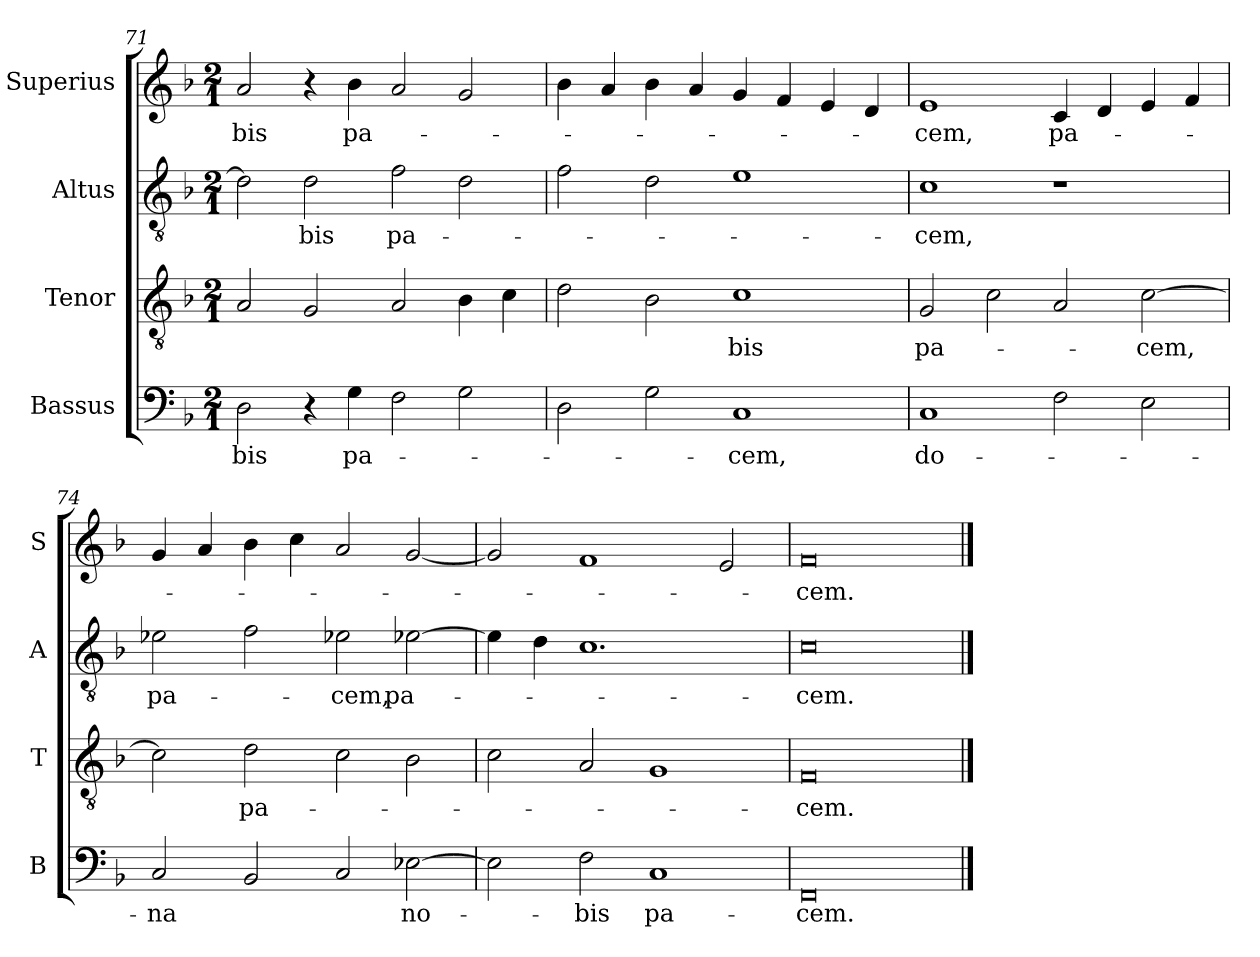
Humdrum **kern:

**kern	**text	**kern	**text	**kern	**text	**kern	**text
*part4	*part4	*part3	*part3	*part2	*part2	*part1	*part1
*staff4	*staff4	*staff3	*staff3	*staff2	*staff2	*staff1	*staff1
*I"Bassus	*	*I"Tenor	*	*I"Altus	*	*I"Superius	*
*I'B	*	*I'T	*	*I'A	*	*I'S	*
*clefF4	*	*clefGv2	*	*clefGv2	*	*clefG2	*
*k[b-]	*	*k[b-]	*	*k[b-]	*	*k[b-]	*
*M2/1	*	*M2/1	*	*M2/1	*	*M2/1	*
=71	=71	=71	=71	=71	=71	=71	=71
!	!LO:LY:i	!	!	!	!	!	!
2D	-bis	2A	.	2d]	.	2a	-bis
4r	.	2G	.	2d	-bis	4r	.
!	!LO:LY:i	!	!	!	!	!	!
4G	pa-	.	.	.	.	4b-	pa-
!	!	!	!	!	!LO:LY:i	!	!
2F	.	2A	.	2f	pa-	2a	.
2G	.	4B-	.	2d	.	2g	.
.	.	4c	.	.	.	.	.
=72	=72	=72	=72	=72	=72	=72	=72
2D	.	2d	.	2f	.	4b-	.
.	.	.	.	.	.	4a	.
2G	.	2B-	.	2d	.	4b-	.
.	.	.	.	.	.	4a	.
!	!LO:LY:i	!	!LO:LY:i	!	!	!	!
1C	-cem,	1c	-bis	1e	.	4g	.
.	.	.	.	.	.	4f	.
.	.	.	.	.	.	4e	.
.	.	.	.	.	.	4d	.
=73	=73	=73	=73	=73	=73	=73	=73
!	!LO:LY:i	!	!LO:LY:i	!	!LO:LY:i	!	!
1C	do-	2G	pa-	1c	-cem,	1e	-cem,
.	.	2c	.	.	.	.	.
!	!	!	!	!	!	!	!LO:LY:i
2F	.	2A	.	1r	.	4c	pa-
.	.	.	.	.	.	4d	.
!	!	!	!LO:LY:i	!	!	!	!
2E	.	[2c	-cem,	.	.	4e	.
.	.	.	.	.	.	4f	.
=74	=74	=74	=74	=74	=74	=74	=74
!	!LO:LY:i	!	!	!	!	!	!
2C	-na	2c]	.	2e-X	pa-	4g	.
.	.	.	.	.	.	4a	.
!	!	!	!LO:LY:i	!	!	!	!
2BB-	.	2d	pa-	2f	.	4b-	.
.	.	.	.	.	.	4cc	.
2C	.	2c	.	2e-X	-cem,	2a	.
!	!LO:LY:i	!	!	!	!LO:LY:i	!	!
[2E-X	no-	2B-	.	[2e-X	pa-	[2g	.
=75	=75	=75	=75	=75	=75	=75	=75
2E-]	.	2c	.	4e-]	.	2g]	.
.	.	.	.	4d	.	.	.
!	!LO:LY:i	!	!	!	!	!	!
2F	-bis	2A	.	1.c	.	1f	.
!	!LO:LY:i	!	!	!	!	!	!
1C	pa-	1G	.	.	.	.	.
.	.	.	.	.	.	2e	.
=76	=76	=76	=76	=76	=76	=76	=76
!	!LO:LY:i	!	!LO:LY:i	!	!LO:LY:i	!	!LO:LY:i
0FF	-cem.	0F	-cem.	0c	-cem.	0f	-cem.
==	==	==	==	==	==	==	==
*-	*-	*-	*-	*-	*-	*-	*-
